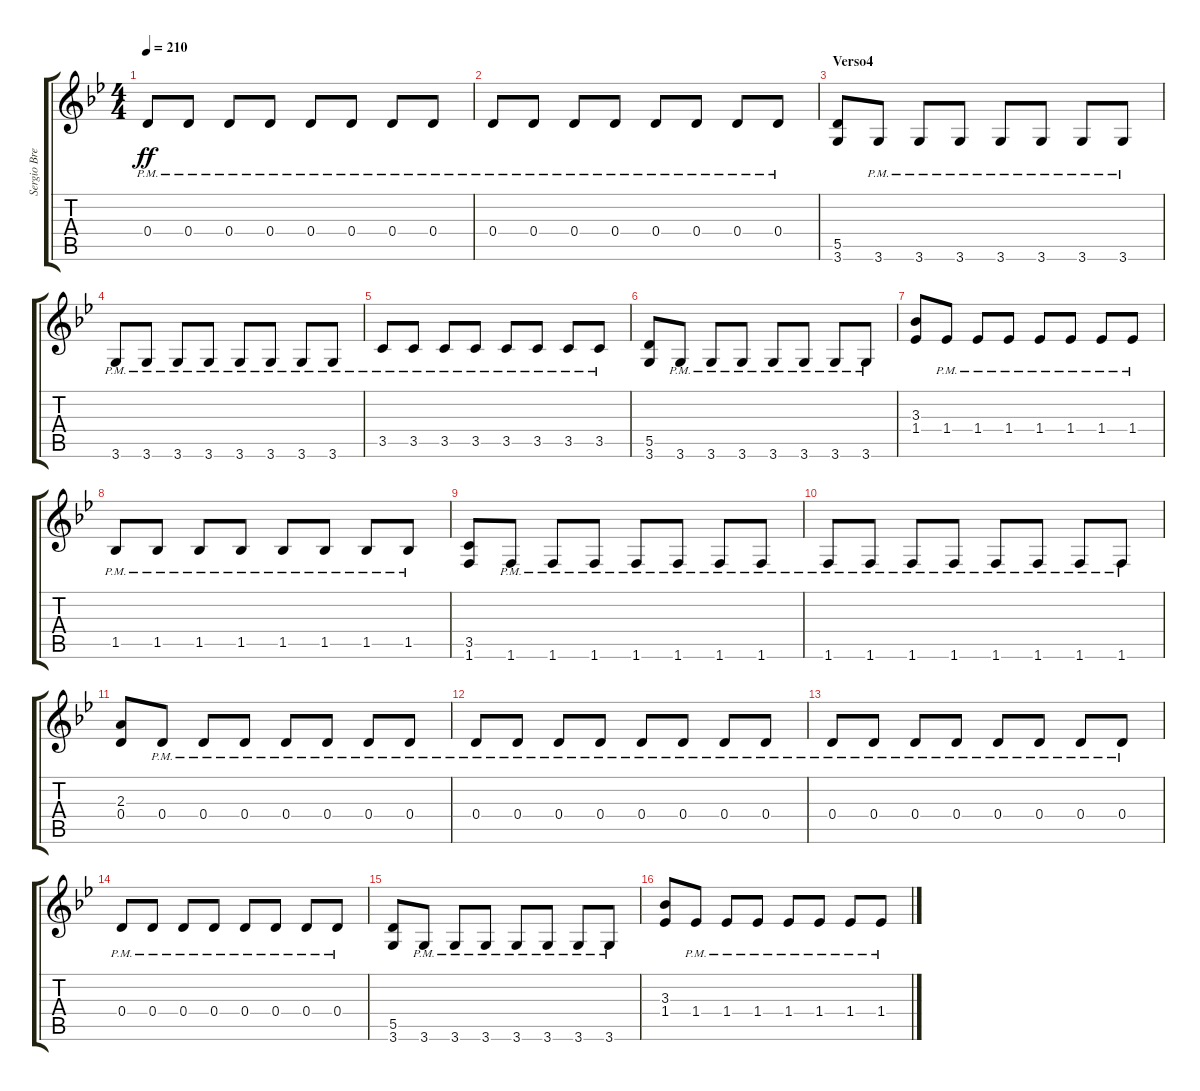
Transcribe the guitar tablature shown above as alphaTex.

\track ("Sergio Bredichevsky" "Sergio Bre") {instrument overdrivenguitar}
\staff {score tabs}
\tuning (E4 B3 G3 D3 A2 E2) {hide}
\ts (4 4)
\tempo 210
\clef g2
\ks gminor
0.4{pm}.8{dy ff} 0.4{pm}.8 0.4{pm}.8 0.4{pm}.8 0.4{pm}.8 0.4{pm}.8 0.4{pm}.8 0.4{pm}.8 |
0.4{pm}.8 0.4{pm}.8 0.4{pm}.8 0.4{pm}.8 0.4{pm}.8 0.4{pm}.8 0.4{pm}.8 0.4{pm}.8 |
\section ("" "Verso4")
(5.5 3.6).8 3.6{pm}.8 3.6{pm}.8 3.6{pm}.8 3.6{pm}.8 3.6{pm}.8 3.6{pm}.8 3.6{pm}.8 |
3.6{pm}.8 3.6{pm}.8 3.6{pm}.8 3.6{pm}.8 3.6{pm}.8 3.6{pm}.8 3.6{pm}.8 3.6{pm}.8 |
3.5{pm}.8 3.5{pm}.8 3.5{pm}.8 3.5{pm}.8 3.5{pm}.8 3.5{pm}.8 3.5{pm}.8 3.5{pm}.8 |
(5.5 3.6).8 3.6{pm}.8 3.6{pm}.8 3.6{pm}.8 3.6{pm}.8 3.6{pm}.8 3.6{pm}.8 3.6{pm}.8 |
(3.3 1.4).8 1.4{pm}.8 1.4{pm}.8 1.4{pm}.8 1.4{pm}.8 1.4{pm}.8 1.4{pm}.8 1.4{pm}.8 |
1.5{pm}.8 1.5{pm}.8 1.5{pm}.8 1.5{pm}.8 1.5{pm}.8 1.5{pm}.8 1.5{pm}.8 1.5{pm}.8 |
(3.5 1.6).8 1.6{pm}.8 1.6{pm}.8 1.6{pm}.8 1.6{pm}.8 1.6{pm}.8 1.6{pm}.8 1.6{pm}.8 |
1.6{pm}.8 1.6{pm}.8 1.6{pm}.8 1.6{pm}.8 1.6{pm}.8 1.6{pm}.8 1.6{pm}.8 1.6{pm}.8 |
(2.3 0.4).8 0.4{pm}.8 0.4{pm}.8 0.4{pm}.8 0.4{pm}.8 0.4{pm}.8 0.4{pm}.8 0.4{pm}.8 |
0.4{pm}.8 0.4{pm}.8 0.4{pm}.8 0.4{pm}.8 0.4{pm}.8 0.4{pm}.8 0.4{pm}.8 0.4{pm}.8 |
0.4{pm}.8 0.4{pm}.8 0.4{pm}.8 0.4{pm}.8 0.4{pm}.8 0.4{pm}.8 0.4{pm}.8 0.4{pm}.8 |
0.4{pm}.8 0.4{pm}.8 0.4{pm}.8 0.4{pm}.8 0.4{pm}.8 0.4{pm}.8 0.4{pm}.8 0.4{pm}.8 |
(5.5 3.6).8 3.6{pm}.8 3.6{pm}.8 3.6{pm}.8 3.6{pm}.8 3.6{pm}.8 3.6{pm}.8 3.6{pm}.8 |
(3.3 1.4).8 1.4{pm}.8 1.4{pm}.8 1.4{pm}.8 1.4{pm}.8 1.4{pm}.8 1.4{pm}.8 1.4{pm}.8
